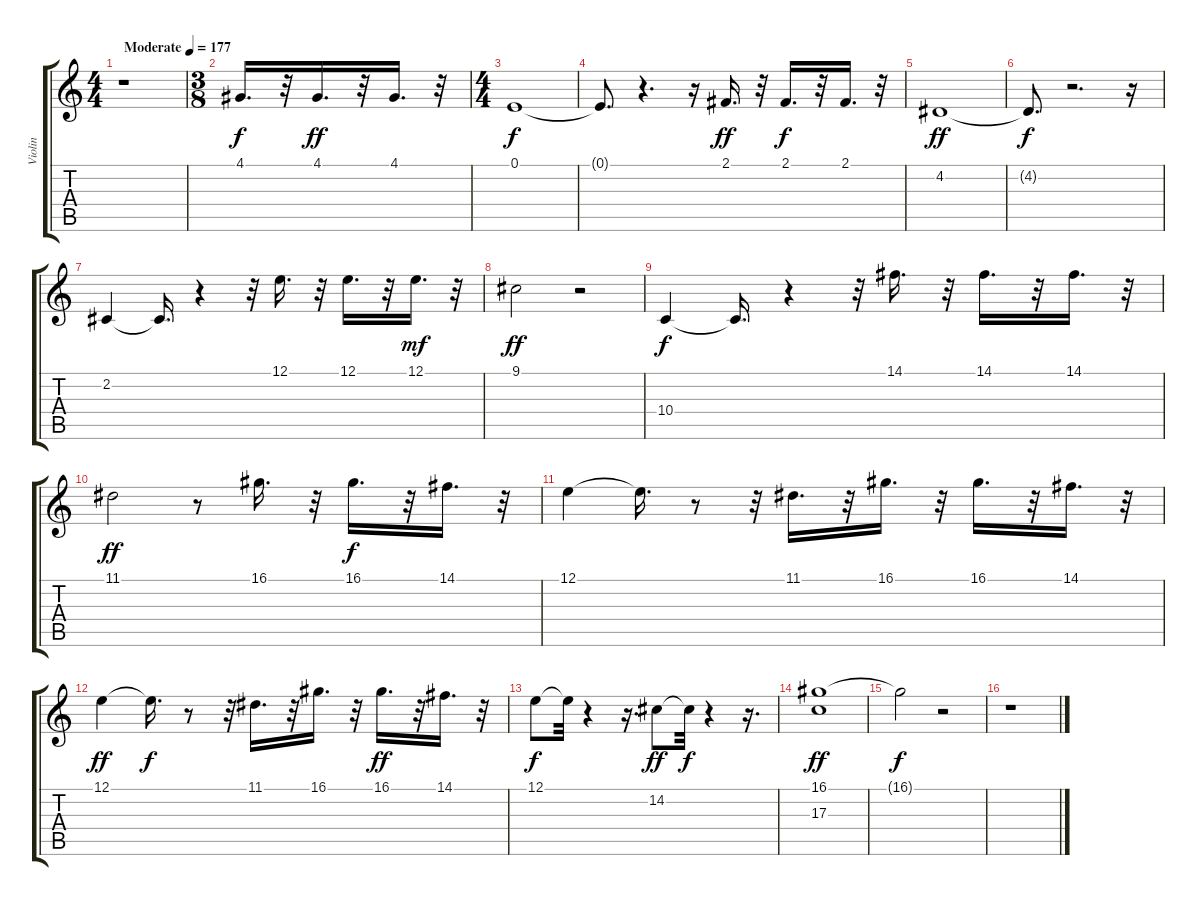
\track ("Violin" "Violin") {instrument stringensemble1}
\staff {score tabs}
\tuning (E4 B3 G3 D3 A2 E2) {hide}
\ts (4 4)
\tempo (177 "Moderate")
\clef g2
\ks c
r.1{dy f instrument stringensemble1} |
\ts (3 8)
4.1.16{d} r.32 4.1.16{d dy ff} r.32 4.1.16{d} r.32 |
\ts (4 4)
0.1.1{dy f} |
0.1{t}.8{d} r.4{d} r.16 2.1.16{d dy ff} r.32 2.1.16{d dy f} r.32 2.1.16{d} r.32 |
4.2.1{dy ff} |
4.2{t}.8{d dy f} r.2{d} r.16 |
2.2.4 2.2{t}.16{d} r.4 r.32 12.1.16{d} r.32 12.1.16{d} r.32 12.1.16{d dy mf} r.32 |
9.1.2{dy ff} r.2 |
10.4.4{dy f} 10.4{t}.16{d} r.4 r.32 14.1.16{d} r.32 14.1.16{d} r.32 14.1.16{d} r.32 |
11.1.2{dy ff} r.8 16.1.16{d} r.32 16.1.16{d dy f} r.32 14.1.16{d} r.32 |
12.1.4 12.1{t}.16{d} r.8 r.32 11.1.16{d} r.32 16.1.16{d} r.32 16.1.16{d} r.32 14.1.16{d} r.32 |
12.1.4{dy ff} 12.1{t}.16{d dy f} r.8 r.32 11.1.16{d} r.32 16.1.16{d} r.32 16.1.16{d dy ff} r.32 14.1.16{d} r.32 |
12.1.8{dy f} 12.1{t}.32 r.4 r.16{d} 14.2.8{dy ff} 14.2{t}.32{dy f} r.4 r.16{d} |
(16.1 17.3).1{dy ff} |
16.1{t}.2{dy f} r.2 |
r.1
